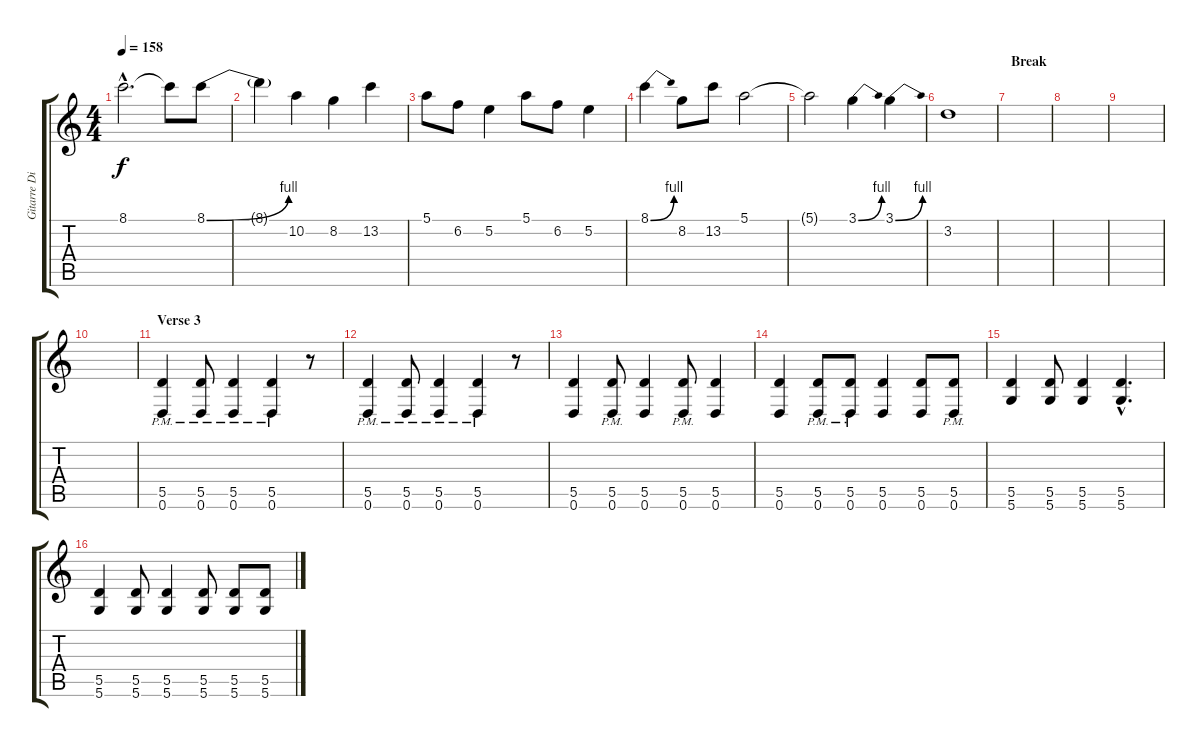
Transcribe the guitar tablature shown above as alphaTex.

\track ("Gitarre Distortion" "Gitarre Di") {instrument distortionguitar}
\staff {score tabs}
\tuning (E4 B3 G3 D3 A2 D2) {hide}
\ts (4 4)
\tempo 158
\clef g2
\ks c
8.1{hac}.2{d dy f} 8.1{t}.8 8.1{be (bend 0 0 60 4)}.8 |
8.1{t}.4 10.2.4 8.2.4 13.2.4 |
5.1.8 6.2.8 5.2.4 5.1.8 6.2.8 5.2.4 |
8.1{be (bend 0 0 60 4)}.4 8.2.8 13.2.8 5.1.2 |
5.1{t}.2 3.1{be (bend 0 0 60 4)}.4 3.1{be (bend 0 0 60 4)}.4 |
3.2.1 |
\section ("" "Break")
|
|
|
|
\section ("" "Verse 3")
(5.5{pm} 0.6{pm}).4 (5.5{pm} 0.6{pm}).8 (5.5{pm} 0.6{pm}).4 (5.5{pm} 0.6{pm}).4 r.8 |
(5.5{pm} 0.6{pm}).4 (5.5{pm} 0.6{pm}).8 (5.5{pm} 0.6{pm}).4 (5.5{pm} 0.6{pm}).4 r.8 |
(5.5 0.6).4 (5.5{pm} 0.6{pm}).8 (5.5 0.6).4 (5.5{pm} 0.6{pm}).8 (5.5 0.6).4 |
(5.5 0.6).4 (5.5{pm} 0.6{pm}).8 (5.5{pm} 0.6{pm}).8 (5.5 0.6).4 (5.5 0.6).8 (5.5{pm} 0.6{pm}).8 |
(5.5 5.6).4 (5.5 5.6).8 (5.5 5.6).4 (5.5{hac} 5.6{hac}).4{d} |
(5.5 5.6).4 (5.5 5.6).8 (5.5 5.6).4 (5.5 5.6).8 (5.5 5.6).8 (5.5 5.6).8
